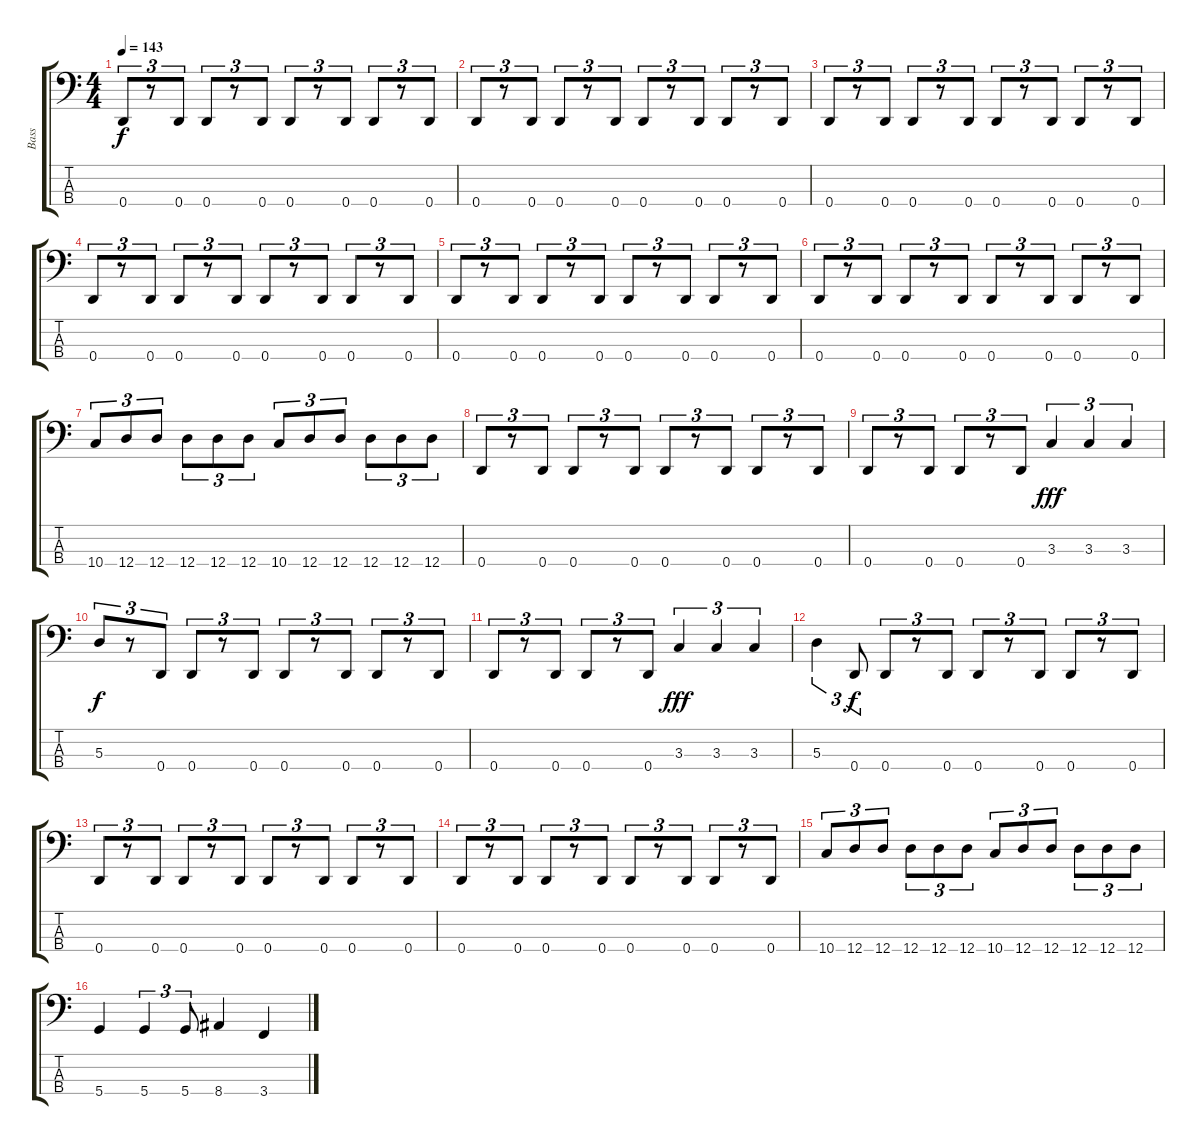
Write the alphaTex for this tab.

\track ("Bass" "Bass") {instrument electricbassfinger}
\staff {score tabs}
\tuning (G2 D2 A1 D1) {hide}
\ts (4 4)
\tempo 143
\clef f4
\ks c
0.4.8{tu (3 2) dy f} r.8{tu (3 2)} 0.4.8{tu (3 2)} 0.4.8{tu (3 2)} r.8{tu (3 2)} 0.4.8{tu (3 2)} 0.4.8{tu (3 2)} r.8{tu (3 2)} 0.4.8{tu (3 2)} 0.4.8{tu (3 2)} r.8{tu (3 2)} 0.4.8{tu (3 2)} |
0.4.8{tu (3 2)} r.8{tu (3 2)} 0.4.8{tu (3 2)} 0.4.8{tu (3 2)} r.8{tu (3 2)} 0.4.8{tu (3 2)} 0.4.8{tu (3 2)} r.8{tu (3 2)} 0.4.8{tu (3 2)} 0.4.8{tu (3 2)} r.8{tu (3 2)} 0.4.8{tu (3 2)} |
0.4.8{tu (3 2)} r.8{tu (3 2)} 0.4.8{tu (3 2)} 0.4.8{tu (3 2)} r.8{tu (3 2)} 0.4.8{tu (3 2)} 0.4.8{tu (3 2)} r.8{tu (3 2)} 0.4.8{tu (3 2)} 0.4.8{tu (3 2)} r.8{tu (3 2)} 0.4.8{tu (3 2)} |
0.4.8{tu (3 2)} r.8{tu (3 2)} 0.4.8{tu (3 2)} 0.4.8{tu (3 2)} r.8{tu (3 2)} 0.4.8{tu (3 2)} 0.4.8{tu (3 2)} r.8{tu (3 2)} 0.4.8{tu (3 2)} 0.4.8{tu (3 2)} r.8{tu (3 2)} 0.4.8{tu (3 2)} |
0.4.8{tu (3 2)} r.8{tu (3 2)} 0.4.8{tu (3 2)} 0.4.8{tu (3 2)} r.8{tu (3 2)} 0.4.8{tu (3 2)} 0.4.8{tu (3 2)} r.8{tu (3 2)} 0.4.8{tu (3 2)} 0.4.8{tu (3 2)} r.8{tu (3 2)} 0.4.8{tu (3 2)} |
0.4.8{tu (3 2)} r.8{tu (3 2)} 0.4.8{tu (3 2)} 0.4.8{tu (3 2)} r.8{tu (3 2)} 0.4.8{tu (3 2)} 0.4.8{tu (3 2)} r.8{tu (3 2)} 0.4.8{tu (3 2)} 0.4.8{tu (3 2)} r.8{tu (3 2)} 0.4.8{tu (3 2)} |
10.4.8{tu (3 2)} 12.4.8{tu (3 2)} 12.4.8{tu (3 2)} 12.4.8{tu (3 2)} 12.4.8{tu (3 2)} 12.4.8{tu (3 2)} 10.4.8{tu (3 2)} 12.4.8{tu (3 2)} 12.4.8{tu (3 2)} 12.4.8{tu (3 2)} 12.4.8{tu (3 2)} 12.4.8{tu (3 2)} |
0.4.8{tu (3 2)} r.8{tu (3 2)} 0.4.8{tu (3 2)} 0.4.8{tu (3 2)} r.8{tu (3 2)} 0.4.8{tu (3 2)} 0.4.8{tu (3 2)} r.8{tu (3 2)} 0.4.8{tu (3 2)} 0.4.8{tu (3 2)} r.8{tu (3 2)} 0.4.8{tu (3 2)} |
0.4.8{tu (3 2)} r.8{tu (3 2)} 0.4.8{tu (3 2)} 0.4.8{tu (3 2)} r.8{tu (3 2)} 0.4.8{tu (3 2)} 3.3.4{tu (3 2) dy fff} 3.3.4{tu (3 2)} 3.3.4{tu (3 2)} |
5.3.8{tu (3 2) dy f} r.8{tu (3 2)} 0.4.8{tu (3 2)} 0.4.8{tu (3 2)} r.8{tu (3 2)} 0.4.8{tu (3 2)} 0.4.8{tu (3 2)} r.8{tu (3 2)} 0.4.8{tu (3 2)} 0.4.8{tu (3 2)} r.8{tu (3 2)} 0.4.8{tu (3 2)} |
0.4.8{tu (3 2)} r.8{tu (3 2)} 0.4.8{tu (3 2)} 0.4.8{tu (3 2)} r.8{tu (3 2)} 0.4.8{tu (3 2)} 3.3.4{tu (3 2) dy fff} 3.3.4{tu (3 2)} 3.3.4{tu (3 2)} |
5.3.4{tu (3 2)} 0.4.8{tu (3 2) dy f} 0.4.8{tu (3 2)} r.8{tu (3 2)} 0.4.8{tu (3 2)} 0.4.8{tu (3 2)} r.8{tu (3 2)} 0.4.8{tu (3 2)} 0.4.8{tu (3 2)} r.8{tu (3 2)} 0.4.8{tu (3 2)} |
0.4.8{tu (3 2)} r.8{tu (3 2)} 0.4.8{tu (3 2)} 0.4.8{tu (3 2)} r.8{tu (3 2)} 0.4.8{tu (3 2)} 0.4.8{tu (3 2)} r.8{tu (3 2)} 0.4.8{tu (3 2)} 0.4.8{tu (3 2)} r.8{tu (3 2)} 0.4.8{tu (3 2)} |
0.4.8{tu (3 2)} r.8{tu (3 2)} 0.4.8{tu (3 2)} 0.4.8{tu (3 2)} r.8{tu (3 2)} 0.4.8{tu (3 2)} 0.4.8{tu (3 2)} r.8{tu (3 2)} 0.4.8{tu (3 2)} 0.4.8{tu (3 2)} r.8{tu (3 2)} 0.4.8{tu (3 2)} |
10.4.8{tu (3 2)} 12.4.8{tu (3 2)} 12.4.8{tu (3 2)} 12.4.8{tu (3 2)} 12.4.8{tu (3 2)} 12.4.8{tu (3 2)} 10.4.8{tu (3 2)} 12.4.8{tu (3 2)} 12.4.8{tu (3 2)} 12.4.8{tu (3 2)} 12.4.8{tu (3 2)} 12.4.8{tu (3 2)} |
5.4.4 5.4.4{tu (3 2)} 5.4.8{tu (3 2)} 8.4.4 3.4.4
